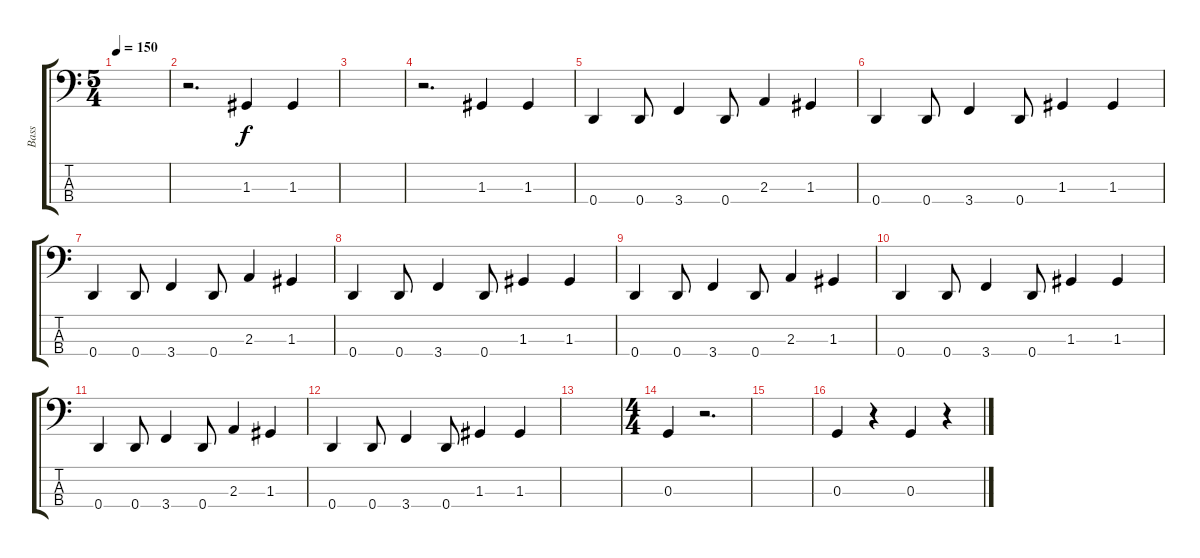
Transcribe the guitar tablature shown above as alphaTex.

\track ("Bass" "Bass") {instrument electricbasspick}
\staff {score tabs}
\tuning (F2 C2 G1 D1) {hide}
\ts (5 4)
\tempo 150
\clef f4
\ks c
|
r.2{d} 1.3.4 1.3.4 |
|
r.2{d} 1.3.4 1.3.4 |
0.4.4 0.4.8 3.4.4 0.4.8 2.3.4 1.3.4 |
0.4.4 0.4.8 3.4.4 0.4.8 1.3.4 1.3.4 |
0.4.4 0.4.8 3.4.4 0.4.8 2.3.4 1.3.4 |
0.4.4 0.4.8 3.4.4 0.4.8 1.3.4 1.3.4 |
0.4.4 0.4.8 3.4.4 0.4.8 2.3.4 1.3.4 |
0.4.4 0.4.8 3.4.4 0.4.8 1.3.4 1.3.4 |
0.4.4 0.4.8 3.4.4 0.4.8 2.3.4 1.3.4 |
0.4.4 0.4.8 3.4.4 0.4.8 1.3.4 1.3.4 |
|
\ts (4 4)
0.3.4 r.2{d} |
|
0.3.4 r.4 0.3.4 r.4
